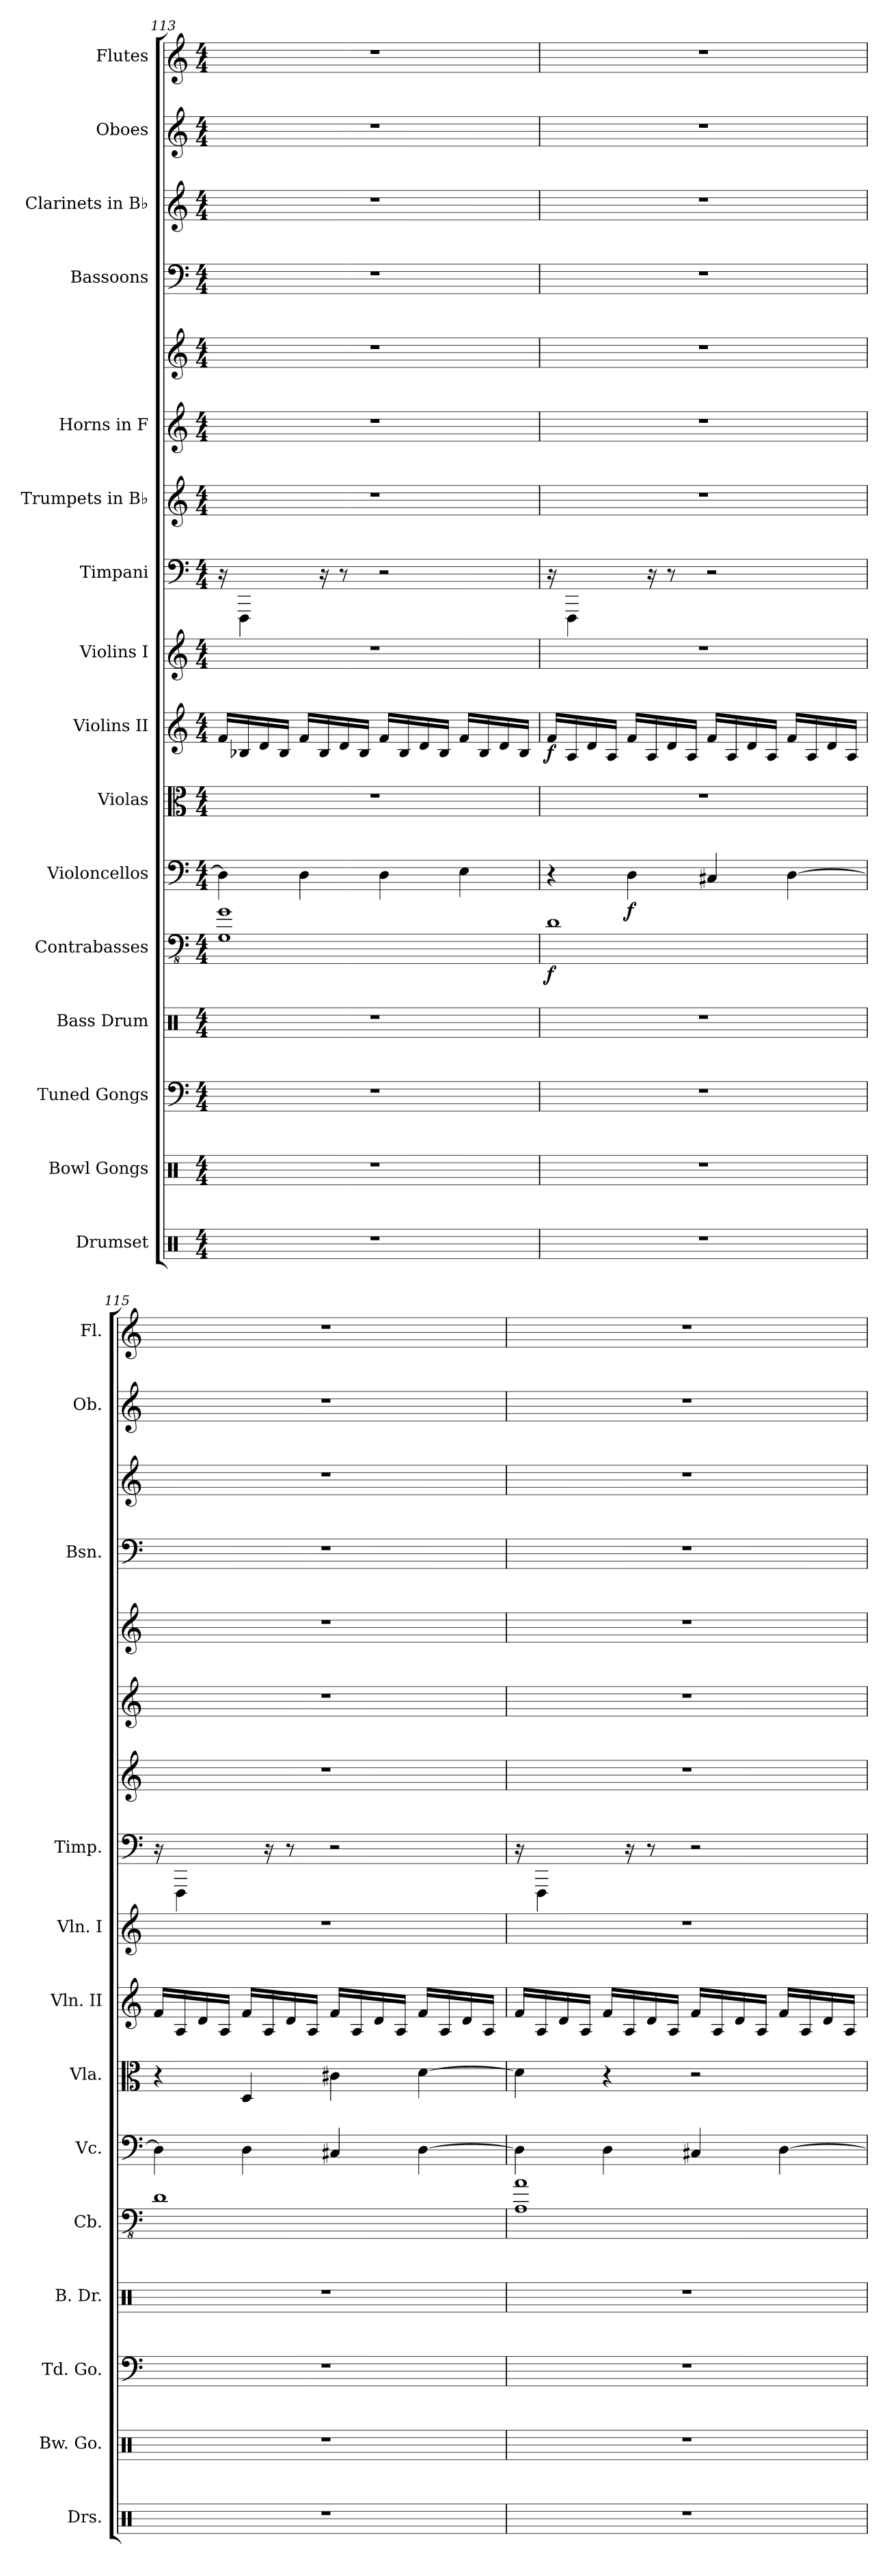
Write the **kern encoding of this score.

**kern	**kern	**kern	**kern	**kern	**dynam	**kern	**dynam	**kern	**kern	**dynam	**kern	**kern	**kern	**kern	**kern	**kern	**kern	**kern	**kern
*part16	*part15	*part14	*part13	*part12	*part12	*part11	*part11	*part10	*part9	*part9	*part8	*part7	*part6	*part5	*part5	*part4	*part3	*part2	*part1
*staff17	*staff16	*staff15	*staff14	*staff13	*staff13	*staff12	*staff12	*staff11	*staff10	*staff10	*staff9	*staff8	*staff7	*staff6	*staff5	*staff4	*staff3	*staff2	*staff1
*I"Drumset	*I"Bowl Gongs	*I"Tuned Gongs	*I"Bass Drum	*I"Contrabasses	*	*I"Violoncellos	*	*I"Violas	*I"Violins II	*	*I"Violins I	*I"Timpani	*I"Trumpets in B♭	*I"Horns in F	*	*I"Bassoons	*I"Clarinets in B♭	*I"Oboes	*I"Flutes
*I'Drs.	*I'Bw. Go.	*I'Td. Go.	*I'B. Dr.	*I'Cb.	*	*I'Vc.	*	*I'Vla.	*I'Vln. II	*	*I'Vln. I	*I'Timp.	*	*	*	*I'Bsn.	*	*I'Ob.	*I'Fl.
*clefX	*clefX	*clefF4	*clefX	*clefFv4	*	*clefF4	*	*clefC3	*clefG2	*	*clefG2	*clefF4	*clefG2	*clefG2	*clefG2	*clefF4	*clefG2	*clefG2	*clefG2
*	*	*	*	*ITrd7c12	*	*	*	*	*	*	*	*	*ITrd1c2	*ITrd4c7	*ITrd4c7	*	*ITrd1c2	*	*
*k[]	*k[]	*k[]	*k[]	*k[]	*	*k[]	*	*k[]	*k[]	*	*k[]	*k[]	*k[b-e-]	*k[b-]	*k[b-]	*k[]	*k[b-e-]	*k[]	*k[]
*M4/4	*M4/4	*M4/4	*M4/4	*M4/4	*	*M4/4	*	*M4/4	*M4/4	*	*M4/4	*M4/4	*M4/4	*M4/4	*M4/4	*M4/4	*M4/4	*M4/4	*M4/4
=113	=113	=113	=113	=113	=113	=113	=113	=113	=113	=113	=113	=113	=113	=113	=113	=113	=113	=113	=113
1r	1r	1r	1r	1GGG 1GG	.	4D\]	.	1r	16f/LL	.	1r	16r	1r	1r	1r	1r	1r	1r	1r
.	.	.	.	.	.	.	.	.	16B-X/	.	.	4FFF\	.	.	.	.	.	.	.
.	.	.	.	.	.	.	.	.	16d/	.	.	.	.	.	.	.	.	.	.
.	.	.	.	.	.	.	.	.	16B-/JJ	.	.	.	.	.	.	.	.	.	.
.	.	.	.	.	.	4D\	.	.	16f/LL	.	.	.	.	.	.	.	.	.	.
.	.	.	.	.	.	.	.	.	16B-/	.	.	16r	.	.	.	.	.	.	.
.	.	.	.	.	.	.	.	.	16d/	.	.	8r	.	.	.	.	.	.	.
.	.	.	.	.	.	.	.	.	16B-/JJ	.	.	.	.	.	.	.	.	.	.
.	.	.	.	.	.	4D\	.	.	16f/LL	.	.	2r	.	.	.	.	.	.	.
.	.	.	.	.	.	.	.	.	16B-/	.	.	.	.	.	.	.	.	.	.
.	.	.	.	.	.	.	.	.	16d/	.	.	.	.	.	.	.	.	.	.
.	.	.	.	.	.	.	.	.	16B-/JJ	.	.	.	.	.	.	.	.	.	.
.	.	.	.	.	.	4E\	.	.	16f/LL	.	.	.	.	.	.	.	.	.	.
.	.	.	.	.	.	.	.	.	16B-/	.	.	.	.	.	.	.	.	.	.
.	.	.	.	.	.	.	.	.	16d/	.	.	.	.	.	.	.	.	.	.
.	.	.	.	.	.	.	.	.	16B-/JJ	.	.	.	.	.	.	.	.	.	.
!!LO:PB:g=z
=114	=114	=114	=114	=114	=114	=114	=114	=114	=114	=114	=114	=114	=114	=114	=114	=114	=114	=114	=114
!	!	!	!	!	!LO:DY:b	!	!	!	!	!LO:DY:b	!	!	!	!	!	!	!	!	!
1r	1r	1r	1r	1DD	f	4r	.	1r	16f/LL	f	1r	16r	1r	1r	1r	1r	1r	1r	1r
.	.	.	.	.	.	.	.	.	16A/	.	.	4FFF\	.	.	.	.	.	.	.
.	.	.	.	.	.	.	.	.	16d/	.	.	.	.	.	.	.	.	.	.
.	.	.	.	.	.	.	.	.	16A/JJ	.	.	.	.	.	.	.	.	.	.
!	!	!	!	!	!	!	!LO:DY:b	!	!	!	!	!	!	!	!	!	!	!	!
.	.	.	.	.	.	4D\	f	.	16f/LL	.	.	.	.	.	.	.	.	.	.
.	.	.	.	.	.	.	.	.	16A/	.	.	16r	.	.	.	.	.	.	.
.	.	.	.	.	.	.	.	.	16d/	.	.	8r	.	.	.	.	.	.	.
.	.	.	.	.	.	.	.	.	16A/JJ	.	.	.	.	.	.	.	.	.	.
.	.	.	.	.	.	4C#X/	.	.	16f/LL	.	.	2r	.	.	.	.	.	.	.
.	.	.	.	.	.	.	.	.	16A/	.	.	.	.	.	.	.	.	.	.
.	.	.	.	.	.	.	.	.	16d/	.	.	.	.	.	.	.	.	.	.
.	.	.	.	.	.	.	.	.	16A/JJ	.	.	.	.	.	.	.	.	.	.
.	.	.	.	.	.	[4D\	.	.	16f/LL	.	.	.	.	.	.	.	.	.	.
.	.	.	.	.	.	.	.	.	16A/	.	.	.	.	.	.	.	.	.	.
.	.	.	.	.	.	.	.	.	16d/	.	.	.	.	.	.	.	.	.	.
.	.	.	.	.	.	.	.	.	16A/JJ	.	.	.	.	.	.	.	.	.	.
=115	=115	=115	=115	=115	=115	=115	=115	=115	=115	=115	=115	=115	=115	=115	=115	=115	=115	=115	=115
1r	1r	1r	1r	1DD	.	4D\]	.	4r	16f/LL	.	1r	16r	1r	1r	1r	1r	1r	1r	1r
.	.	.	.	.	.	.	.	.	16A/	.	.	4FFF\	.	.	.	.	.	.	.
.	.	.	.	.	.	.	.	.	16d/	.	.	.	.	.	.	.	.	.	.
.	.	.	.	.	.	.	.	.	16A/JJ	.	.	.	.	.	.	.	.	.	.
.	.	.	.	.	.	4D\	.	4D/	16f/LL	.	.	.	.	.	.	.	.	.	.
.	.	.	.	.	.	.	.	.	16A/	.	.	16r	.	.	.	.	.	.	.
.	.	.	.	.	.	.	.	.	16d/	.	.	8r	.	.	.	.	.	.	.
.	.	.	.	.	.	.	.	.	16A/JJ	.	.	.	.	.	.	.	.	.	.
.	.	.	.	.	.	4C#X/	.	4c#X\	16f/LL	.	.	2r	.	.	.	.	.	.	.
.	.	.	.	.	.	.	.	.	16A/	.	.	.	.	.	.	.	.	.	.
.	.	.	.	.	.	.	.	.	16d/	.	.	.	.	.	.	.	.	.	.
.	.	.	.	.	.	.	.	.	16A/JJ	.	.	.	.	.	.	.	.	.	.
.	.	.	.	.	.	[4D\	.	[4d\	16f/LL	.	.	.	.	.	.	.	.	.	.
.	.	.	.	.	.	.	.	.	16A/	.	.	.	.	.	.	.	.	.	.
.	.	.	.	.	.	.	.	.	16d/	.	.	.	.	.	.	.	.	.	.
.	.	.	.	.	.	.	.	.	16A/JJ	.	.	.	.	.	.	.	.	.	.
!!LO:PB:g=z
=116	=116	=116	=116	=116	=116	=116	=116	=116	=116	=116	=116	=116	=116	=116	=116	=116	=116	=116	=116
1r	1r	1r	1r	1AAA 1AA	.	4D\]	.	4d\]	16f/LL	.	1r	16r	1r	1r	1r	1r	1r	1r	1r
.	.	.	.	.	.	.	.	.	16A/	.	.	4FFF\	.	.	.	.	.	.	.
.	.	.	.	.	.	.	.	.	16d/	.	.	.	.	.	.	.	.	.	.
.	.	.	.	.	.	.	.	.	16A/JJ	.	.	.	.	.	.	.	.	.	.
.	.	.	.	.	.	4D\	.	4r	16f/LL	.	.	.	.	.	.	.	.	.	.
.	.	.	.	.	.	.	.	.	16A/	.	.	16r	.	.	.	.	.	.	.
.	.	.	.	.	.	.	.	.	16d/	.	.	8r	.	.	.	.	.	.	.
.	.	.	.	.	.	.	.	.	16A/JJ	.	.	.	.	.	.	.	.	.	.
.	.	.	.	.	.	4C#X/	.	2r	16f/LL	.	.	2r	.	.	.	.	.	.	.
.	.	.	.	.	.	.	.	.	16A/	.	.	.	.	.	.	.	.	.	.
.	.	.	.	.	.	.	.	.	16d/	.	.	.	.	.	.	.	.	.	.
.	.	.	.	.	.	.	.	.	16A/JJ	.	.	.	.	.	.	.	.	.	.
.	.	.	.	.	.	[4D\	.	.	16f/LL	.	.	.	.	.	.	.	.	.	.
.	.	.	.	.	.	.	.	.	16A/	.	.	.	.	.	.	.	.	.	.
.	.	.	.	.	.	.	.	.	16d/	.	.	.	.	.	.	.	.	.	.
.	.	.	.	.	.	.	.	.	16A/JJ	.	.	.	.	.	.	.	.	.	.
=	=	=	=	=	=	=	=	=	=	=	=	=	=	=	=	=	=	=	=
*-	*-	*-	*-	*-	*-	*-	*-	*-	*-	*-	*-	*-	*-	*-	*-	*-	*-	*-	*-
